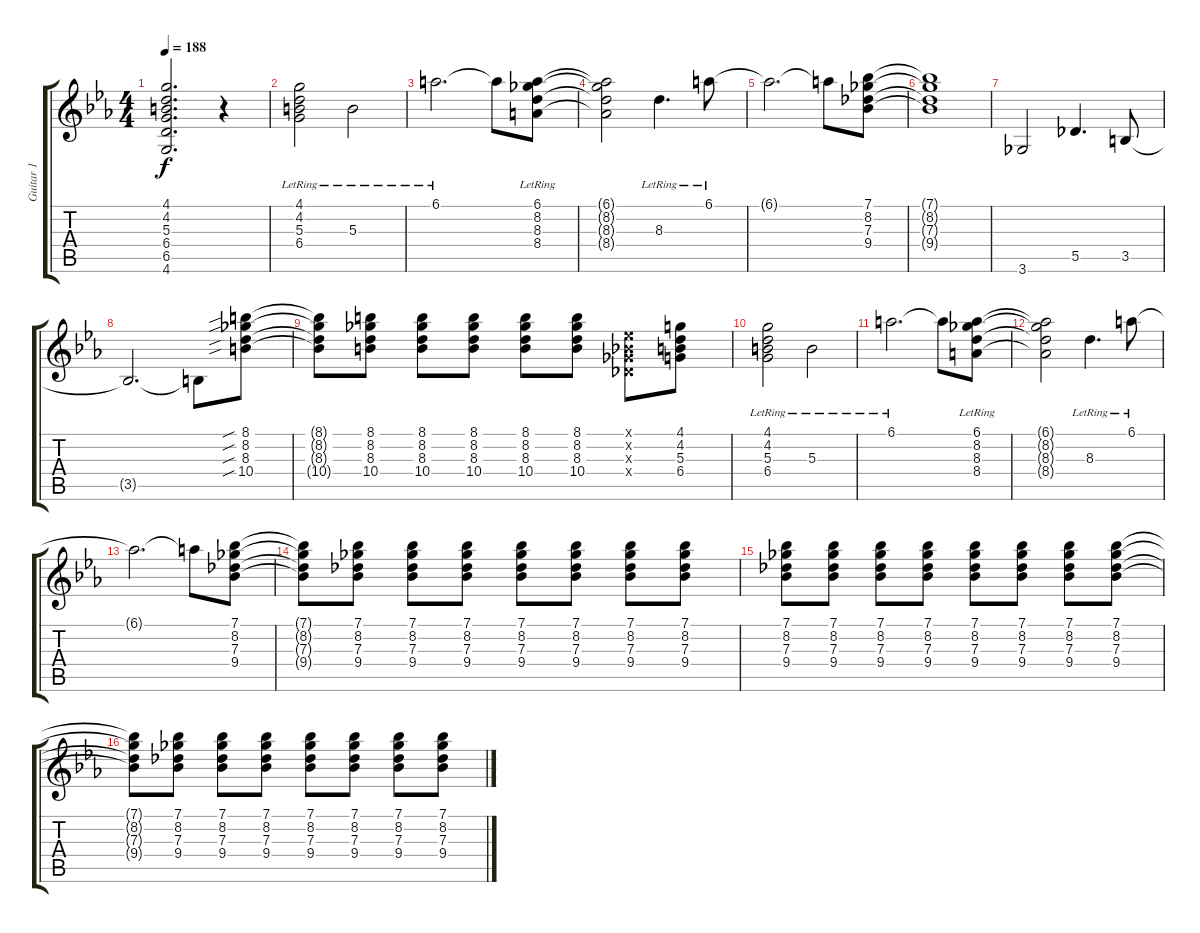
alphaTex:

\track ("Guitar 1" "Guitar 1") {instrument distortionguitar}
\staff {score tabs}
\tuning (Eb4 Bb3 Gb3 Db3 Ab2 Eb2) {hide}
\ts (4 4)
\tempo 188
\clef g2
\ks eb
(4.1{t} 4.2{t} 5.3{t} 6.4{t} 6.5{t} 4.6{t}).2{d dy f} r.4 |
(4.1{lr} 4.2{lr} 5.3{lr} 6.4{lr}).2 5.3{lr}.2 |
6.1{lr}.2{d} 6.1{t}.8 (6.1{lr} 8.2{lr} 8.3{lr} 8.4{lr}).8 |
(6.1{t} 8.2{t} 8.3{t} 8.4{t}).2 8.3{lr}.4{d} 6.1{lr}.8 |
6.1{t}.2{d} 6.1{t}.8 (7.1 8.2 7.3 9.4).8 |
(7.1{t} 8.2{t} 7.3{t} 9.4{t}).1 |
3.6.2 5.5.4{d} 3.5.8 |
3.5{t}.2{d} 3.5{t}.8 (8.1{sib} 8.2{sib} 8.3{sib} 10.4{sib}).8 |
(8.1{t} 8.2{t} 8.3{t} 10.4{t}).8 (8.1 8.2 8.3 10.4).8 (8.1 8.2 8.3 10.4).8 (8.1 8.2 8.3 10.4).8 (8.1 8.2 8.3 10.4).8 (8.1 8.2 8.3 10.4).8 (0.1{x} 0.2{x} 0.3{x} 0.4{x}).8 (4.1 4.2 5.3 6.4).8 |
(4.1{lr} 4.2{lr} 5.3{lr} 6.4{lr}).2 5.3{lr}.2 |
6.1{lr}.2{d} 6.1{t}.8 (6.1{lr} 8.2{lr} 8.3{lr} 8.4{lr}).8 |
(6.1{t} 8.2{t} 8.3{t} 8.4{t}).2 8.3{lr}.4{d} 6.1{lr}.8 |
6.1{t}.2{d} 6.1{t}.8 (7.1 8.2 7.3 9.4).8 |
(7.1{t} 8.2{t} 7.3{t} 9.4{t}).8 (7.1 8.2 7.3 9.4).8 (7.1 8.2 7.3 9.4).8 (7.1 8.2 7.3 9.4).8 (7.1 8.2 7.3 9.4).8 (7.1 8.2 7.3 9.4).8 (7.1 8.2 7.3 9.4).8 (7.1 8.2 7.3 9.4).8 |
(7.1 8.2 7.3 9.4).8 (7.1 8.2 7.3 9.4).8 (7.1 8.2 7.3 9.4).8 (7.1 8.2 7.3 9.4).8 (7.1 8.2 7.3 9.4).8 (7.1 8.2 7.3 9.4).8 (7.1 8.2 7.3 9.4).8 (7.1 8.2 7.3 9.4).8 |
(7.1{t} 8.2{t} 7.3{t} 9.4{t}).8 (7.1 8.2 7.3 9.4).8 (7.1 8.2 7.3 9.4).8 (7.1 8.2 7.3 9.4).8 (7.1 8.2 7.3 9.4).8 (7.1 8.2 7.3 9.4).8 (7.1 8.2 7.3 9.4).8 (7.1 8.2 7.3 9.4).8
